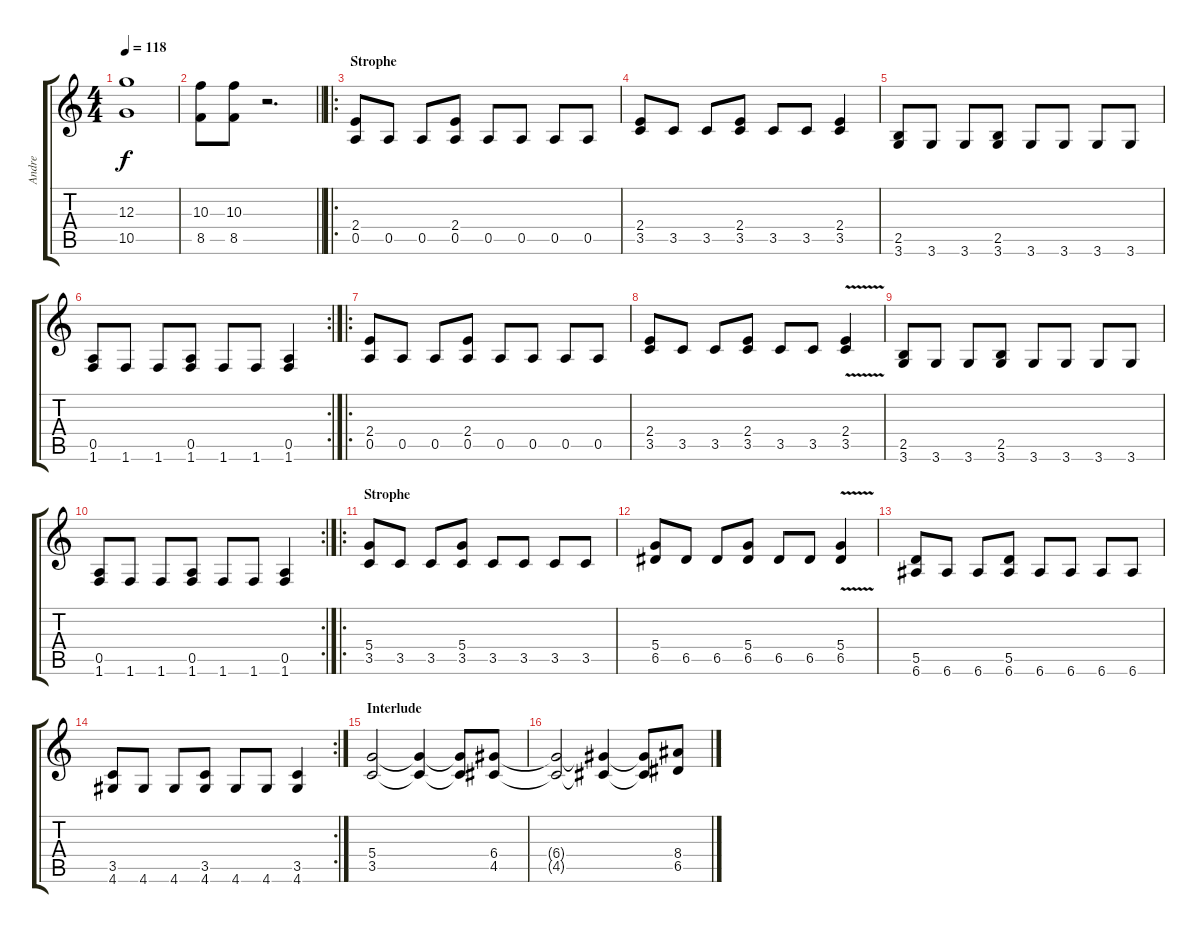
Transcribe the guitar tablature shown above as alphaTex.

\track ("Andre" "Andre") {instrument distortionguitar}
\staff {score tabs}
\tuning (E4 B3 G3 D3 A2 E2) {hide}
\ts (4 4)
\tempo 118
\clef g2
\ks c
(12.3 10.5).1{dy f} |
\barLineRight lightlight
(10.3 8.5).8 (10.3 8.5).8 r.2{d} |
\ro
\section ("" "Strophe")
(2.4 0.5).8 0.5.8 0.5.8 (2.4 0.5).8 0.5.8 0.5.8 0.5.8 0.5.8 |
(2.4 3.5).8 3.5.8 3.5.8 (2.4 3.5).8 3.5.8 3.5.8 (2.4 3.5).4 |
(2.5 3.6).8 3.6.8 3.6.8 (2.5 3.6).8 3.6.8 3.6.8 3.6.8 3.6.8 |
\rc 2
(0.5 1.6).8 1.6.8 1.6.8 (0.5 1.6).8 1.6.8 1.6.8 (0.5 1.6).4 |
\ro
(2.4 0.5).8 0.5.8 0.5.8 (2.4 0.5).8 0.5.8 0.5.8 0.5.8 0.5.8 |
(2.4 3.5).8 3.5.8 3.5.8 (2.4 3.5).8 3.5.8 3.5.8 (2.4{v} 3.5{v}).4 |
(2.5 3.6).8 3.6.8 3.6.8 (2.5 3.6).8 3.6.8 3.6.8 3.6.8 3.6.8 |
\rc 2
(0.5 1.6).8 1.6.8 1.6.8 (0.5 1.6).8 1.6.8 1.6.8 (0.5 1.6).4 |
\ro
\section ("" "Strophe")
(5.4 3.5).8 3.5.8 3.5.8 (5.4 3.5).8 3.5.8 3.5.8 3.5.8 3.5.8 |
(5.4 6.5).8 6.5.8 6.5.8 (5.4 6.5).8 6.5.8 6.5.8 (5.4{v} 6.5{v}).4 |
(5.5 6.6).8 6.6.8 6.6.8 (5.5 6.6).8 6.6.8 6.6.8 6.6.8 6.6.8 |
\rc 2
(3.5 4.6).8 4.6.8 4.6.8 (3.5 4.6).8 4.6.8 4.6.8 (3.5 4.6).4 |
\section ("" "Interlude")
(5.4 3.5).2 (5.4{t} 3.5{t}).4 (5.4{t} 3.5{t}).8 (6.4 4.5).8 |
(6.4{t} 4.5{t}).2 (6.4{t} 4.5{t}).4 (6.4{t} 4.5{t}).8 (8.4 6.5).8
